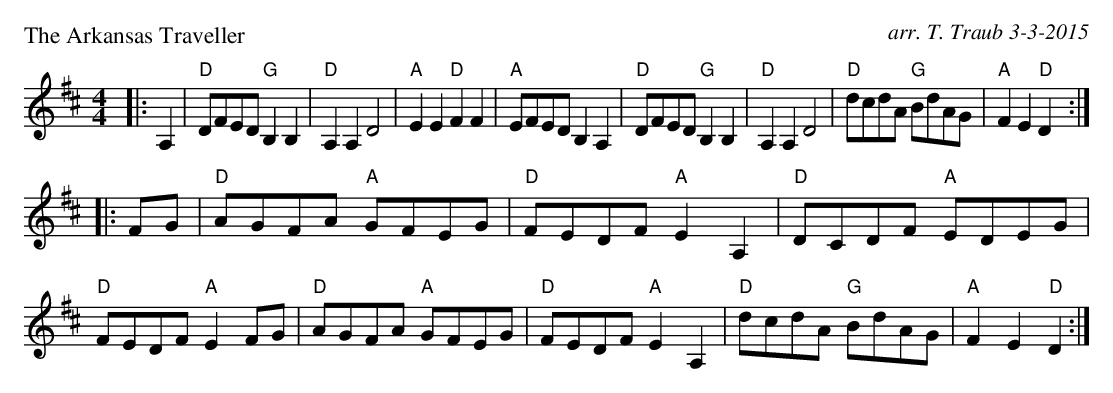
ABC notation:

X:1
P: The Arkansas Traveller
C: arr. T. Traub 3-3-2015
M: 4/4
L: 1/8
K: D
|: A,2|"D"DFED "G"B,2 B,2|"D"A,2 A,2 D4|"A"E2 E2 "D"F2 F2|"A"EFED B,2 A,2|"D"DFED "G"B,2 B,2|"D"A,2 A,2 D4|"D"dcdA "G"BdAG|"A"F2 E2 "D"D2 :|
|: FG|"D"AGFA "A"GFEG|"D"FEDF "A"E2 A,2| "D"DCDF "A"EDEG|"D"FEDF "A"E2 FG|"D"AGFA "A"GFEG|"D"FEDF "A"E2 A,2| "D"dcdA "G"BdAG|"A"F2 E2 "D"D2 :|
